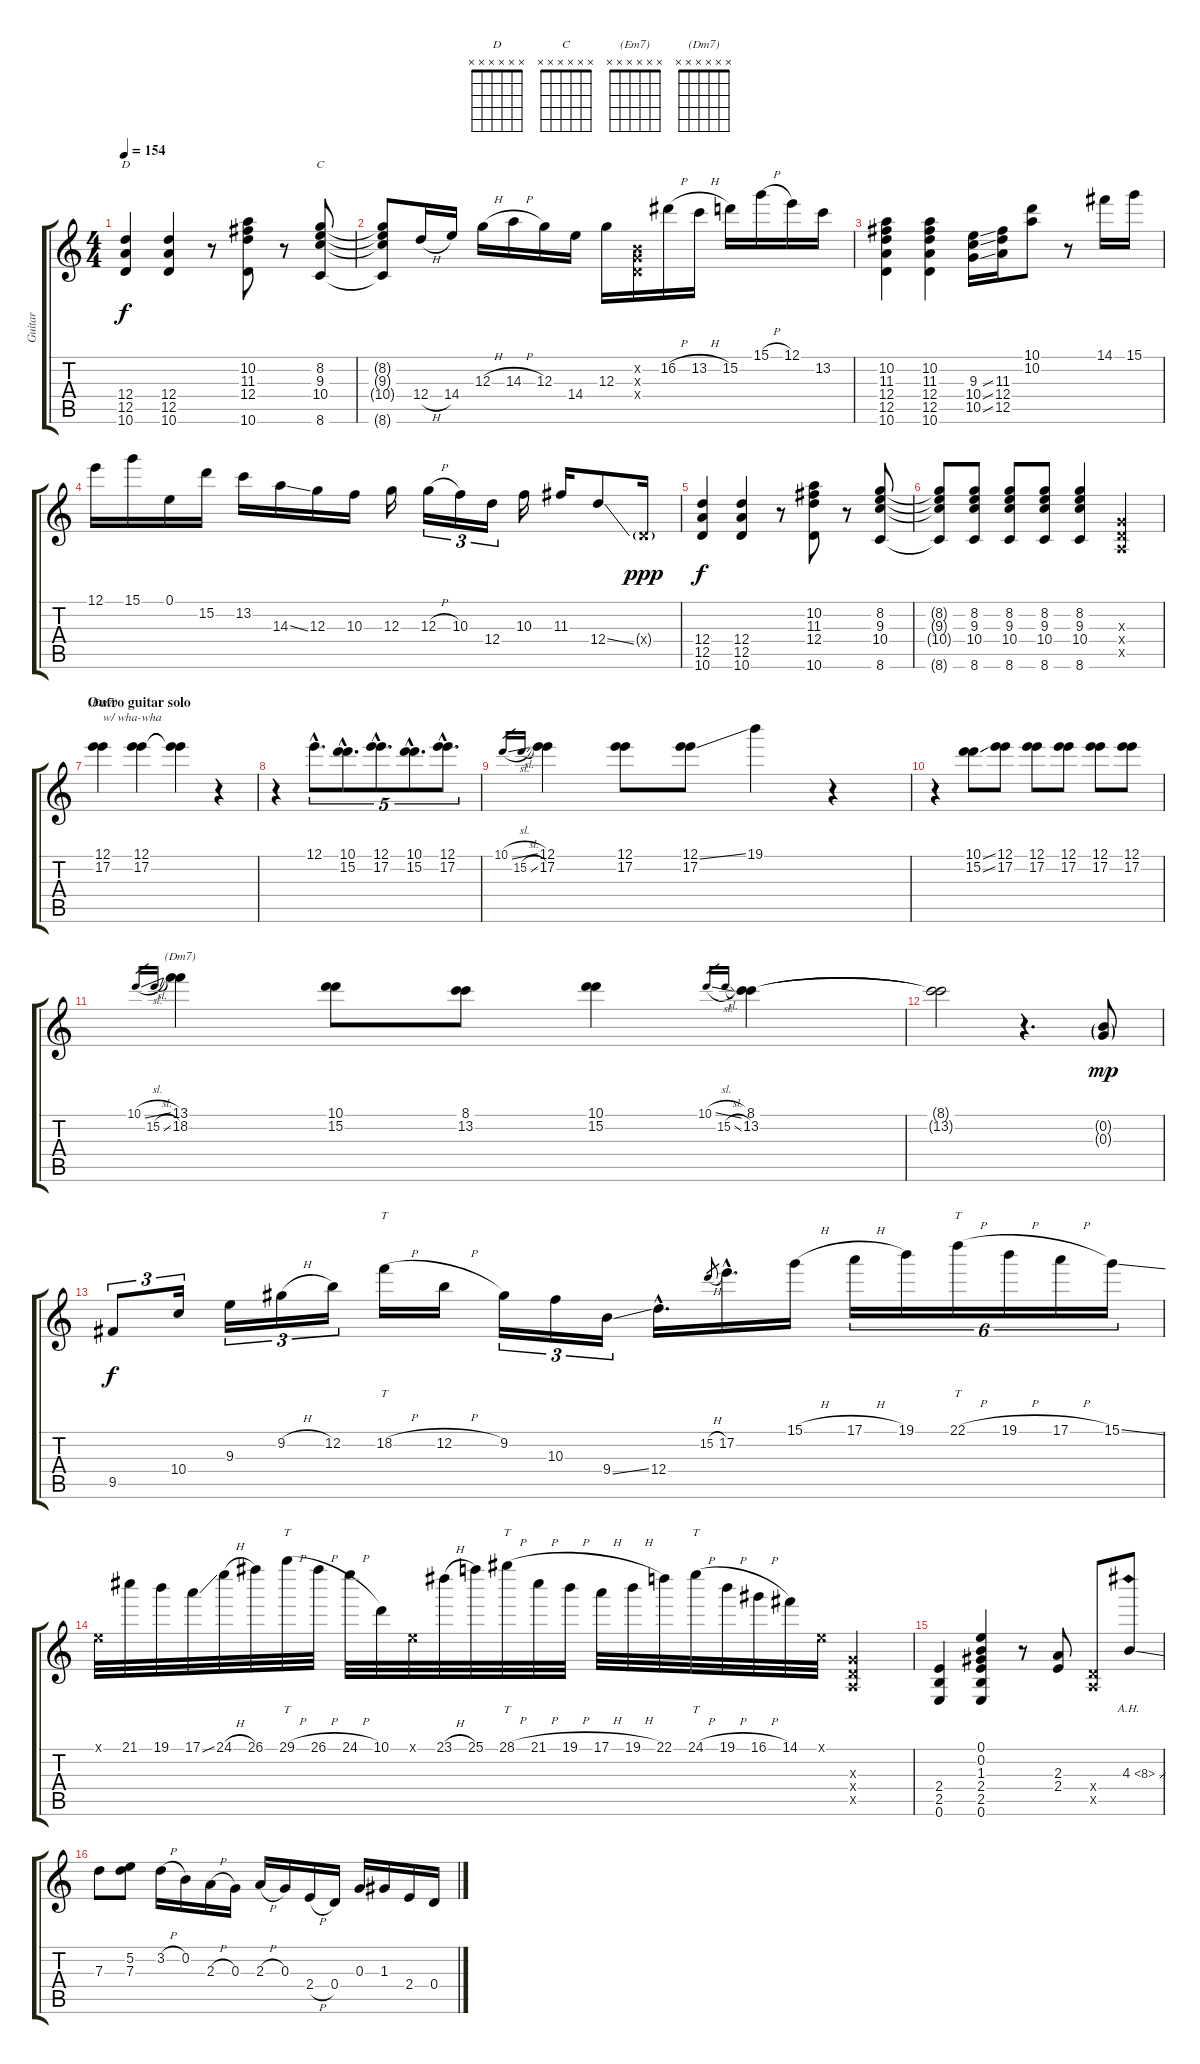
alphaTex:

\track ("Guitar" "Guitar") {instrument overdrivenguitar}
\staff {score tabs}
\tuning (E4 B3 G3 D3 A2 E2) {hide}
\chord ("D" x x x x x x) {firstfret 0}
\chord ("C" x x x x x x) {firstfret 0}
\chord ("(Em7)" x x x x x x) {firstfret 0}
\chord ("(Dm7)" x x x x x x) {firstfret 0}
\ts (4 4)
\tempo 154
\clef g2
\ks c
(12.4 12.5 10.6).4{ch "D" dy f} (12.4 12.5 10.6).4 r.8 (10.2 11.3 12.4 10.6).8 r.8 (8.2 9.3 10.4 8.6).8{ch "C"} |
(8.2{t} 9.3{t} 10.4{t} 8.6{t}).8 12.4{h}.16 14.4.16 12.3{h}.16 14.3{h}.16 12.3.16 14.4.16 12.3.16 (0.2{x} 0.3{x} 0.4{x}).16 16.2{h}.16 13.2{h}.16 15.2.16 15.1{h}.16 12.1.16 13.2.16 |
(10.2 11.3 12.4 12.5 10.6).4 (10.2 11.3 12.4 12.5 10.6).4 (9.3{ss} 10.4{ss} 10.5{ss}).16 (11.3 12.4 12.5).16 (10.1 10.2).8 r.8 14.1.16 15.1.16 |
12.1.16 15.1.16 0.1.16 15.2.16 13.2.16 14.3{ss}.16 12.3.16 10.3.16 12.3.16 12.3{h}.16{tu (3 2)} 10.3.16{tu (3 2)} 12.4.16{tu (3 2)} 10.3.16 11.3.16 12.4{ss}.8 0.4{g x}.16{dy ppp} |
(12.4 12.5 10.6).4{dy f} (12.4 12.5 10.6).4 r.8 (10.2 11.3 12.4 10.6).8 r.8 (8.2 9.3 10.4 8.6).8 |
(8.2{t} 9.3{t} 10.4{t} 8.6{t}).8 (8.2 9.3 10.4 8.6).8 (8.2 9.3 10.4 8.6).8 (8.2 9.3 10.4 8.6).8 (8.2 9.3 10.4 8.6).4 (0.3{x} 0.4{x} 0.5{x}).4 |
\section ("" "Outro guitar solo")
(12.1 17.2).4{ch "(Em7)" txt "w/ wha-wha"} (12.1 17.2).4 (12.1{t} 17.2{t}).4 r.4 |
r.4 12.1{hac}.8{d tu (5 4)} (10.1{hac} 15.2{hac}).8{d tu (5 4)} (12.1{hac} 17.2{hac}).8{d tu (5 4)} (10.1{hac} 15.2{hac}).8{d tu (5 4)} (12.1{hac} 17.2{hac}).8{d tu (5 4)} |
10.1{sl}.16{gr} 15.2{sl}.16{gr} (12.1 17.2).4 (12.1 17.2).8 (12.1{ss} 17.2).8 19.1.4 r.4 |
r.4 (10.1{ss} 15.2{ss}).8 (12.1 17.2).8 (12.1 17.2).8 (12.1 17.2).8 (12.1 17.2).8 (12.1 17.2).8 |
10.1{sl}.16{gr} 15.2{sl}.16{gr} (13.1 18.2).4{ch "(Dm7)"} (10.1 15.2).8 (8.1 13.2).8 (10.1 15.2).4 10.1{sl}.16{gr} 15.2{sl}.16{gr} (8.1 13.2).4 |
(8.1{t} 13.2{t}).2 r.4{d} (0.2{g} 0.3{g}).8{dy mp} |
9.5.8{tu (3 2) dy f} 10.4.16{tu (3 2)} 9.3.16{tu (3 2)} 9.2{h}.16{tu (3 2)} 12.2.16{tu (3 2)} 18.2{h}.16{tt} 12.2{h}.16 9.2.16{tu (3 2)} 10.3.16{tu (3 2)} 9.4{ss}.16{tu (3 2)} 12.4{hac}.16{d} 15.2{h}.8{gr} 17.2{hac}.16{d} 15.1{h}.16 17.1{h}.16{tu (6 4)} 19.1.16{tu (6 4)} 22.1{h}.16{tt tu (6 4)} 19.1{h}.16{tu (6 4)} 17.1{h}.16{tu (6 4)} 15.1{ss}.16{tu (6 4)} |
0.1{x}.32 21.1.32 19.1.32 17.1{ss}.32 24.1{h}.32 26.1.32 29.1{h}.32{tt} 26.1{h}.32 24.1{h}.32 10.1.32 0.1{x}.32 23.1{h}.32 25.1.32 28.1{h}.32{tt} 21.1{h}.32 19.1{h}.32 17.1{h}.32 19.1{h}.32 22.1.32 24.1{h}.32{tt} 19.1{h}.32 16.1{h}.32 14.1.32 0.1{x}.32 (0.3{x} 0.4{x} 0.5{x}).4 |
(2.4 2.5 0.6).4 (0.1 0.2 1.3 2.4 2.5 0.6).4 r.8 (2.3 2.4).8 (0.4{x} 0.5{x}).8 4.3{ah 4 ss}.8 |
7.3.8 (5.2 7.3).8 3.2{h}.16 0.2.16 2.3{h}.16 0.3.16 2.3{h}.16 0.3.16 2.4{h}.16 0.4.16 0.3.16 1.3.16 2.4.16 0.4.16
